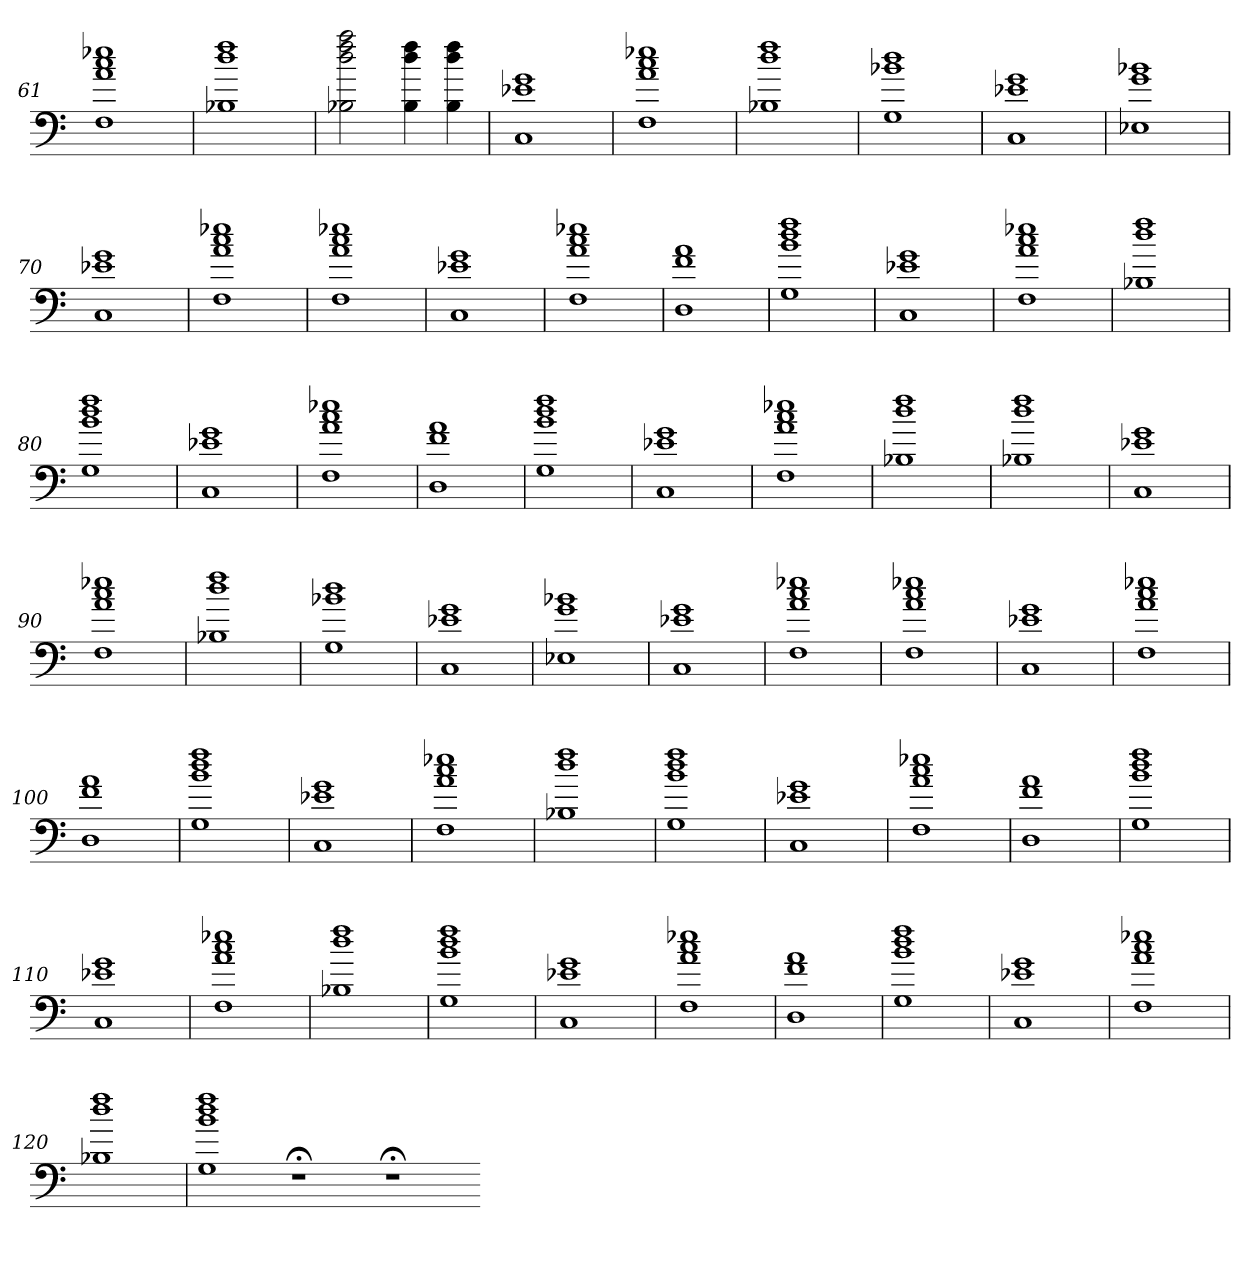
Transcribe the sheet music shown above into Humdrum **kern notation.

**kern
*part1
*staff1
=61
1F 1a 1cc 1ee-X
=62
1B-X 1dd 1ff
=63
2B-X 2dd 2ff 2aa
4B- 4dd 4ff
4B- 4dd 4ff
=64
1C 1e-X 1g
=65
1F 1a 1cc 1ee-X
=66
1B-X 1dd 1ff
=67
1G 1b-X 1dd
=68
1C 1e-X 1g
=69
1E-X 1g 1b-X
=70
1C 1e-X 1g
=71
1F 1a 1cc 1ee-X
=72
1F 1a 1cc 1ee-X
=73
1C 1e-X 1g
=74
1F 1a 1cc 1ee-X
=75
1D 1f 1a
=76
1G 1b 1dd 1ff
=77
1C 1e-X 1g
=78
1F 1a 1cc 1ee-X
=79
1B-X 1dd 1ff
=80
1G 1b 1dd 1ff
=81
1C 1e-X 1g
=82
1F 1a 1cc 1ee-X
=83
1D 1f 1a
=84
1G 1b 1dd 1ff
=85
1C 1e-X 1g
=86
1F 1a 1cc 1ee-X
=87
1B-X 1dd 1ff
=88
1B-X 1dd 1ff
=89
1C 1e-X 1g
=90
1F 1a 1cc 1ee-X
=91
1B-X 1dd 1ff
=92
1G 1b-X 1dd
=93
1C 1e-X 1g
=94
1E-X 1g 1b-X
=95
1C 1e-X 1g
=96
1F 1a 1cc 1ee-X
=97
1F 1a 1cc 1ee-X
=98
1C 1e-X 1g
=99
1F 1a 1cc 1ee-X
=100
1D 1f 1a
=101
1G 1b 1dd 1ff
=102
1C 1e-X 1g
=103
1F 1a 1cc 1ee-X
=104
1B-X 1dd 1ff
=105
1G 1b 1dd 1ff
=106
1C 1e-X 1g
=107
1F 1a 1cc 1ee-X
=108
1D 1f 1a
=109
1G 1b 1dd 1ff
=110
1C 1e-X 1g
=111
1F 1a 1cc 1ee-X
=112
1B-X 1dd 1ff
=113
1G 1b 1dd 1ff
=114
1C 1e-X 1g
=115
1F 1a 1cc 1ee-X
=116
1D 1f 1a
=117
1G 1b 1dd 1ff
=118
1C 1e-X 1g
=119
1F 1a 1cc 1ee-X
=120
1B-X 1dd 1ff
=121
1G 1b 1dd 1ff
1r;<
1r;<
=-
*-
